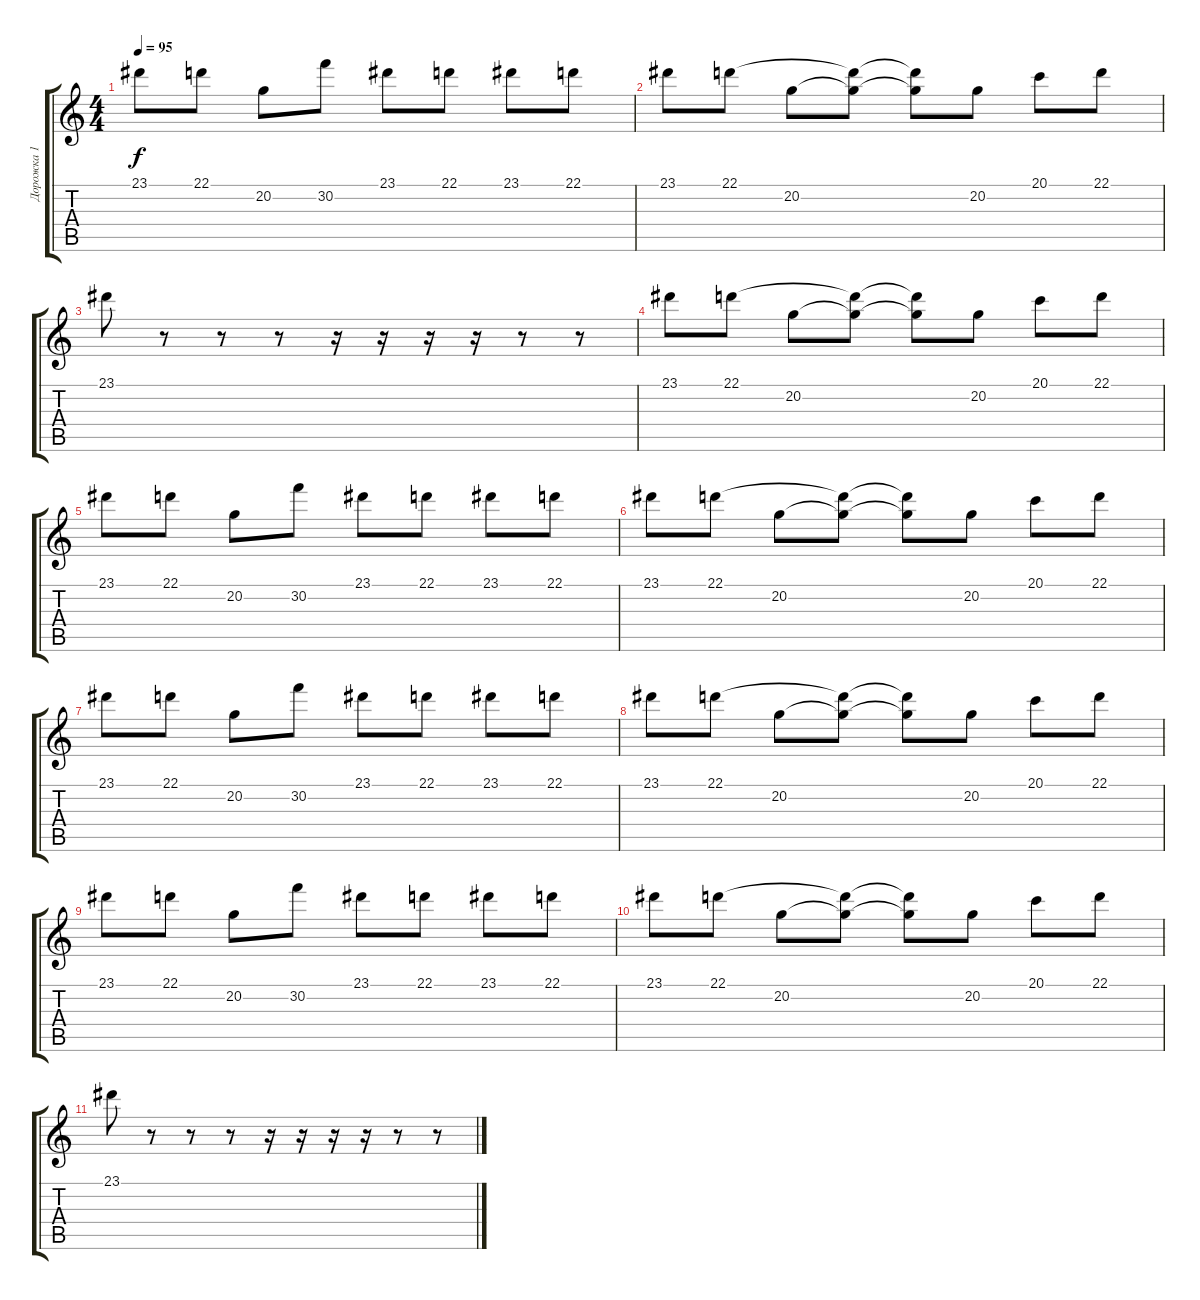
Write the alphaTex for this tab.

\track ("Дорожка 1" "Дорожка 1") {instrument acousticgrandpiano}
\staff {score tabs}
\tuning (E4 B3 G3 D3 A2 E2) {hide}
\ts (4 4)
\tempo 95
\clef g2
\ks c
23.1.8{dy f} 22.1.8 20.2.8 30.2.8 23.1.8 22.1.8 23.1.8 22.1.8 |
23.1.8 22.1.8 20.2.8 (22.1{t} 20.2{t}).8 (22.1{t} 20.2{t}).8 20.2.8 20.1.8 22.1.8 |
23.1.8 r.8 r.8 r.8 r.16 r.16 r.16 r.16 r.8 r.8 |
23.1.8 22.1.8 20.2.8 (22.1{t} 20.2{t}).8 (22.1{t} 20.2{t}).8 20.2.8 20.1.8 22.1.8 |
23.1.8 22.1.8 20.2.8 30.2.8 23.1.8 22.1.8 23.1.8 22.1.8 |
23.1.8 22.1.8 20.2.8 (22.1{t} 20.2{t}).8 (22.1{t} 20.2{t}).8 20.2.8 20.1.8 22.1.8 |
23.1.8 22.1.8 20.2.8 30.2.8 23.1.8 22.1.8 23.1.8 22.1.8 |
23.1.8 22.1.8 20.2.8 (22.1{t} 20.2{t}).8 (22.1{t} 20.2{t}).8 20.2.8 20.1.8 22.1.8 |
23.1.8 22.1.8 20.2.8 30.2.8 23.1.8 22.1.8 23.1.8 22.1.8 |
23.1.8 22.1.8 20.2.8 (22.1{t} 20.2{t}).8 (22.1{t} 20.2{t}).8 20.2.8 20.1.8 22.1.8 |
23.1.8 r.8 r.8 r.8 r.16 r.16 r.16 r.16 r.8 r.8
